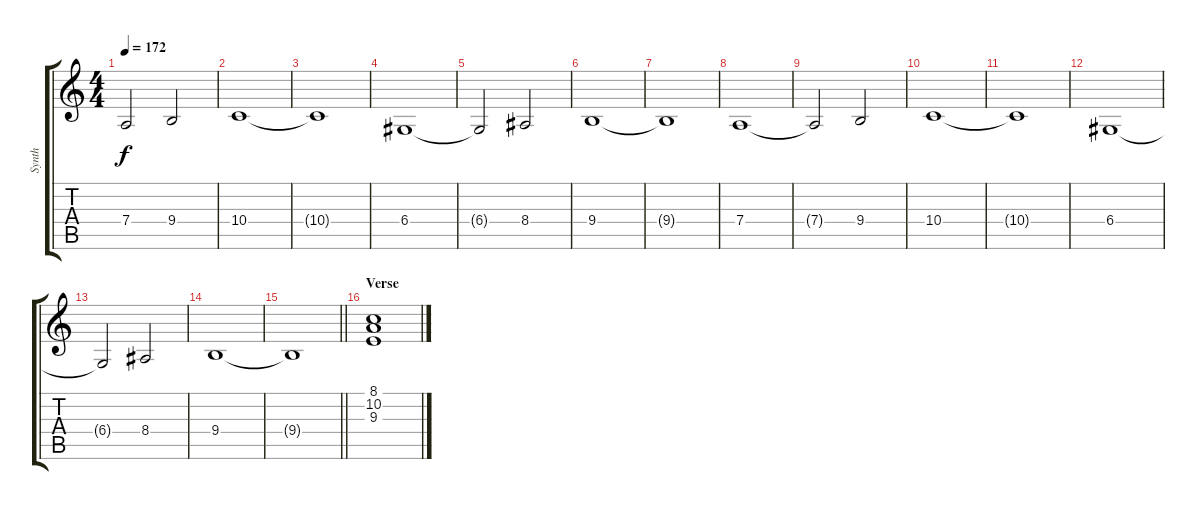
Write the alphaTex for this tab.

\track ("Synth" "Synth") {instrument rockorgan}
\staff {score tabs}
\tuning (E4 B3 G3 D3 A2 E2) {hide}
\ts (4 4)
\tempo 172
\clef g2
\ks aminor
7.4{t}.2{dy f} 9.4.2 |
10.4.1 |
10.4{t}.1 |
6.4.1 |
6.4{t}.2 8.4.2 |
9.4.1 |
9.4{t}.1 |
7.4.1 |
7.4{t}.2 9.4.2 |
10.4.1 |
10.4{t}.1 |
6.4.1 |
6.4{t}.2 8.4.2 |
9.4.1 |
\barLineRight lightlight
9.4{t}.1 |
\section ("" "Verse")
(8.1 10.2 9.3).1
